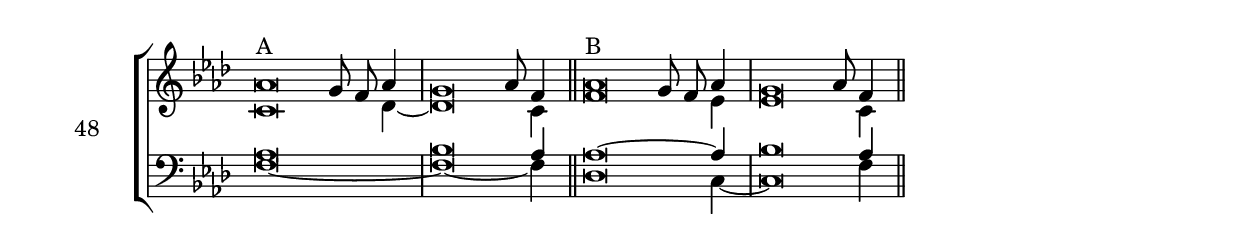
\version "2.18.2"
\version "2.18.2"

divisioMinima = {
    \bar ""
    \once \override BreathingSign.stencil = #ly:breathing-sign::divisio-minima
    \once \override BreathingSign.Y-offset = #0
    \breathe
}

dm = {
    \bar ""
    \once \override BreathingSign.stencil = #ly:breathing-sign::divisio-maior
    \once \override BreathingSign.Y-offset = #0
    \breathe
}
divisioMaxima = {
    \bar ""
    \once \override BreathingSign.stencil = #ly:breathing-sign::divisio-maxima
    \once \override BreathingSign.Y-offset = #0
    \breathe
}

fi = { \bar "||" }
ll = { \once \override LyricText.self-alignment-X = #LEFT }
sm = { \set melismaBusyProperties = #'() }
usm = { \unset melismaBusyProperties }

global = {
    \key f \minor
    \cadenzaOn
    \set tieWaitForNote = ##t
    \autoBeamOff
    %\hide Staff.Stem
}

sopranoOneFlex = { \afterGrace aes'\breve^"A†" f'4 \breathe \bar "" aes'\breve g'8 f'8 aes'4 \bar "|" g'\breve aes'8 f'4 \bar "||" }
sopranoOne = { aes'\breve^"A" g'8 f'8 aes'4 \bar "|" g'\breve aes'8 f'4 \bar "||" }
sopranoTwoFlex = { \afterGrace aes'\breve^"B†" f'4 \breathe \bar "" aes'\breve g'8 f'8 aes'4 \bar "|" g'\breve aes'8 f'4 \bar "||" }
sopranoTwo = { aes'\breve^"B" g'8 f'8 aes'4 \bar "|" g'\breve aes'8 f'4 \bar "||" }

altoOneFlex = { \afterGrace c'\breve des'4 c'\breve s4 des'4~ des'\breve s8 c'4 }
altoOne = { c'\breve s4 des'4~ des'\breve s8 c'4 }
altoTwoFlex = { \afterGrace f'\breve des'4 f'\breve s4 ees'4 ees'\breve s8 c'4 }
altoTwo = { f'\breve s4 ees'4 ees'\breve s8 c'4 }

tenorOneFlex = { \afterGrace aes\breve bes4 \breathe aes\breve s2 \bar "|" bes\breve s8 aes4 \bar "||" }
tenorOne = { aes\breve s2 \bar "|" bes\breve s8 aes4 \bar "||" }
tenorTwoFlex = { \afterGrace aes\breve bes4 \breathe aes\breve~ s4 aes4 \bar "|" bes\breve s8 aes4 \bar "||" }
tenorTwo = { aes\breve~ s4 aes4 \bar "|" bes\breve s8 aes4 \bar "||" }

bassOneFlex = { \afterGrace f\breve~ f4~ f\breve~ s2 f\breve~ s8 f4 }
bassOne = { f\breve~ s2 f\breve~ s8 f4 }
bassTwoFlex = { \afterGrace des\breve~ des4~ des\breve s4 c4~ c\breve s8 f4 }
bassTwo = { des\breve s4 c4~ c\breve s8 f4 }




sopMusic = {
    \global
    \voiceOne
    % \sopranoTwoFlex
    \sopranoOne
    \sopranoTwo
}
altoMusic = {
    \global
    \voiceTwo
    % \altoOneFlex
    % \altoTwoFlex
    \altoOne
    \altoTwo
}
tenorMusic = {
    \global
    \voiceOne
    % \tenorOneFlex
    % \tenorTwoFlex
    \tenorOne
    \tenorTwo
}
bassMusic = {
    \global
    \voiceTwo
    % \bassOneFlex
    % \bassTwoFlex
    \bassOne
    \bassTwo
}

\score {

    \header {
        %piece = \markup { \fontsize #2 \bold "LBI_3a" }
    }
    <<
        \transpose e e {
            \new ChoirStaff \with { instrumentName = #"48" } % LBI_12a
            <<
                \new Staff ="up"
                <<
                    \clef treble
                    \accidentalStyle forget
                    \new Voice = "Soprano" \sopMusic
                    \new Voice = "Alto" \altoMusic
                >>
                \new Staff ="down"
                <<
                    \clef bass
                    \accidentalStyle forget
                    \new Voice = "Tenor" \tenorMusic
                    \new Voice = "Bass" \bassMusic
                >>
            >>
        }
    >>

    \layout 
    { 
        ragged-last = ##t
        \context 
        { 
            \Staff 
            \remove Time_signature_engraver 
        } 

    } 

}
